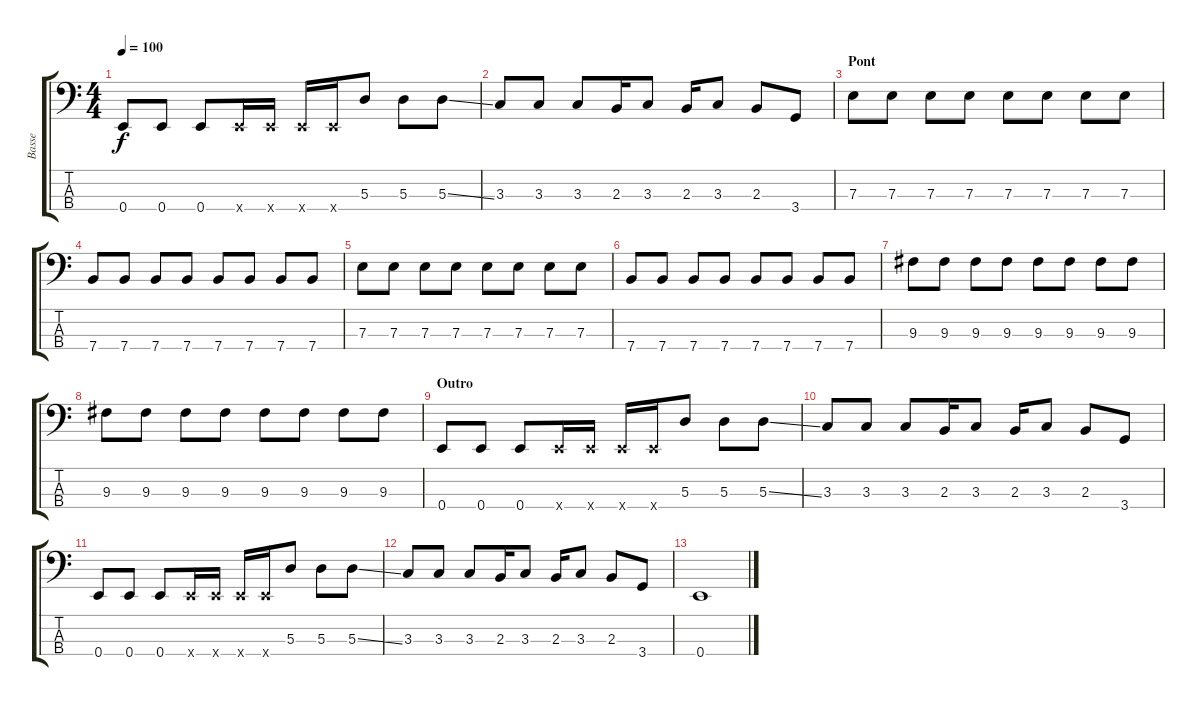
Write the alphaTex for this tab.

\track ("Basse" "Basse") {instrument electricbassfinger}
\staff {score tabs}
\tuning (G2 D2 A1 E1) {hide}
\ts (4 4)
\tempo 100
\clef f4
\ks c
0.4.8{dy f} 0.4.8 0.4.8 0.4{x}.16 0.4{x}.16 0.4{x}.16 0.4{x}.16 5.3.8 5.3.8 5.3{ss}.8 |
3.3.8 3.3.8 3.3.8 2.3.16 3.3.8 2.3.16 3.3.8 2.3.8 3.4.8 |
\section ("" "Pont")
7.3.8 7.3.8 7.3.8 7.3.8 7.3.8 7.3.8 7.3.8 7.3.8 |
7.4.8 7.4.8 7.4.8 7.4.8 7.4.8 7.4.8 7.4.8 7.4.8 |
7.3.8 7.3.8 7.3.8 7.3.8 7.3.8 7.3.8 7.3.8 7.3.8 |
7.4.8 7.4.8 7.4.8 7.4.8 7.4.8 7.4.8 7.4.8 7.4.8 |
9.3.8 9.3.8 9.3.8 9.3.8 9.3.8 9.3.8 9.3.8 9.3.8 |
9.3.8 9.3.8 9.3.8 9.3.8 9.3.8 9.3.8 9.3.8 9.3.8 |
\section ("" "Outro")
0.4.8 0.4.8 0.4.8 0.4{x}.16 0.4{x}.16 0.4{x}.16 0.4{x}.16 5.3.8 5.3.8 5.3{ss}.8 |
3.3.8 3.3.8 3.3.8 2.3.16 3.3.8 2.3.16 3.3.8 2.3.8 3.4.8 |
0.4.8 0.4.8 0.4.8 0.4{x}.16 0.4{x}.16 0.4{x}.16 0.4{x}.16 5.3.8 5.3.8 5.3{ss}.8 |
3.3.8 3.3.8 3.3.8 2.3.16 3.3.8 2.3.16 3.3.8 2.3.8 3.4.8 |
0.4.1
